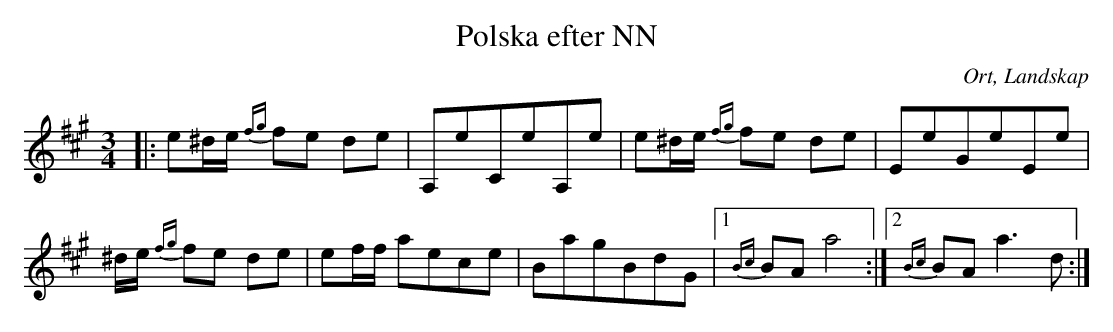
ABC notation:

X:1
T:Polska efter NN
O:Ort, Landskap
M:3/4
L:1/16
K:A
|: e2^de {fg}f2e2 d2e2|A,2e2C2e2A,2e2|e2^de {fg}f2e2 d2e2|E2e2G2e2E2e2 |
2^de {fg}f2e2 d2e2|e2ff a2e2c2e2|B2a2g2B2d2G2|1 {Bc}B2A2 a8:|2 {Bc}B2A2 a6 d2:|
